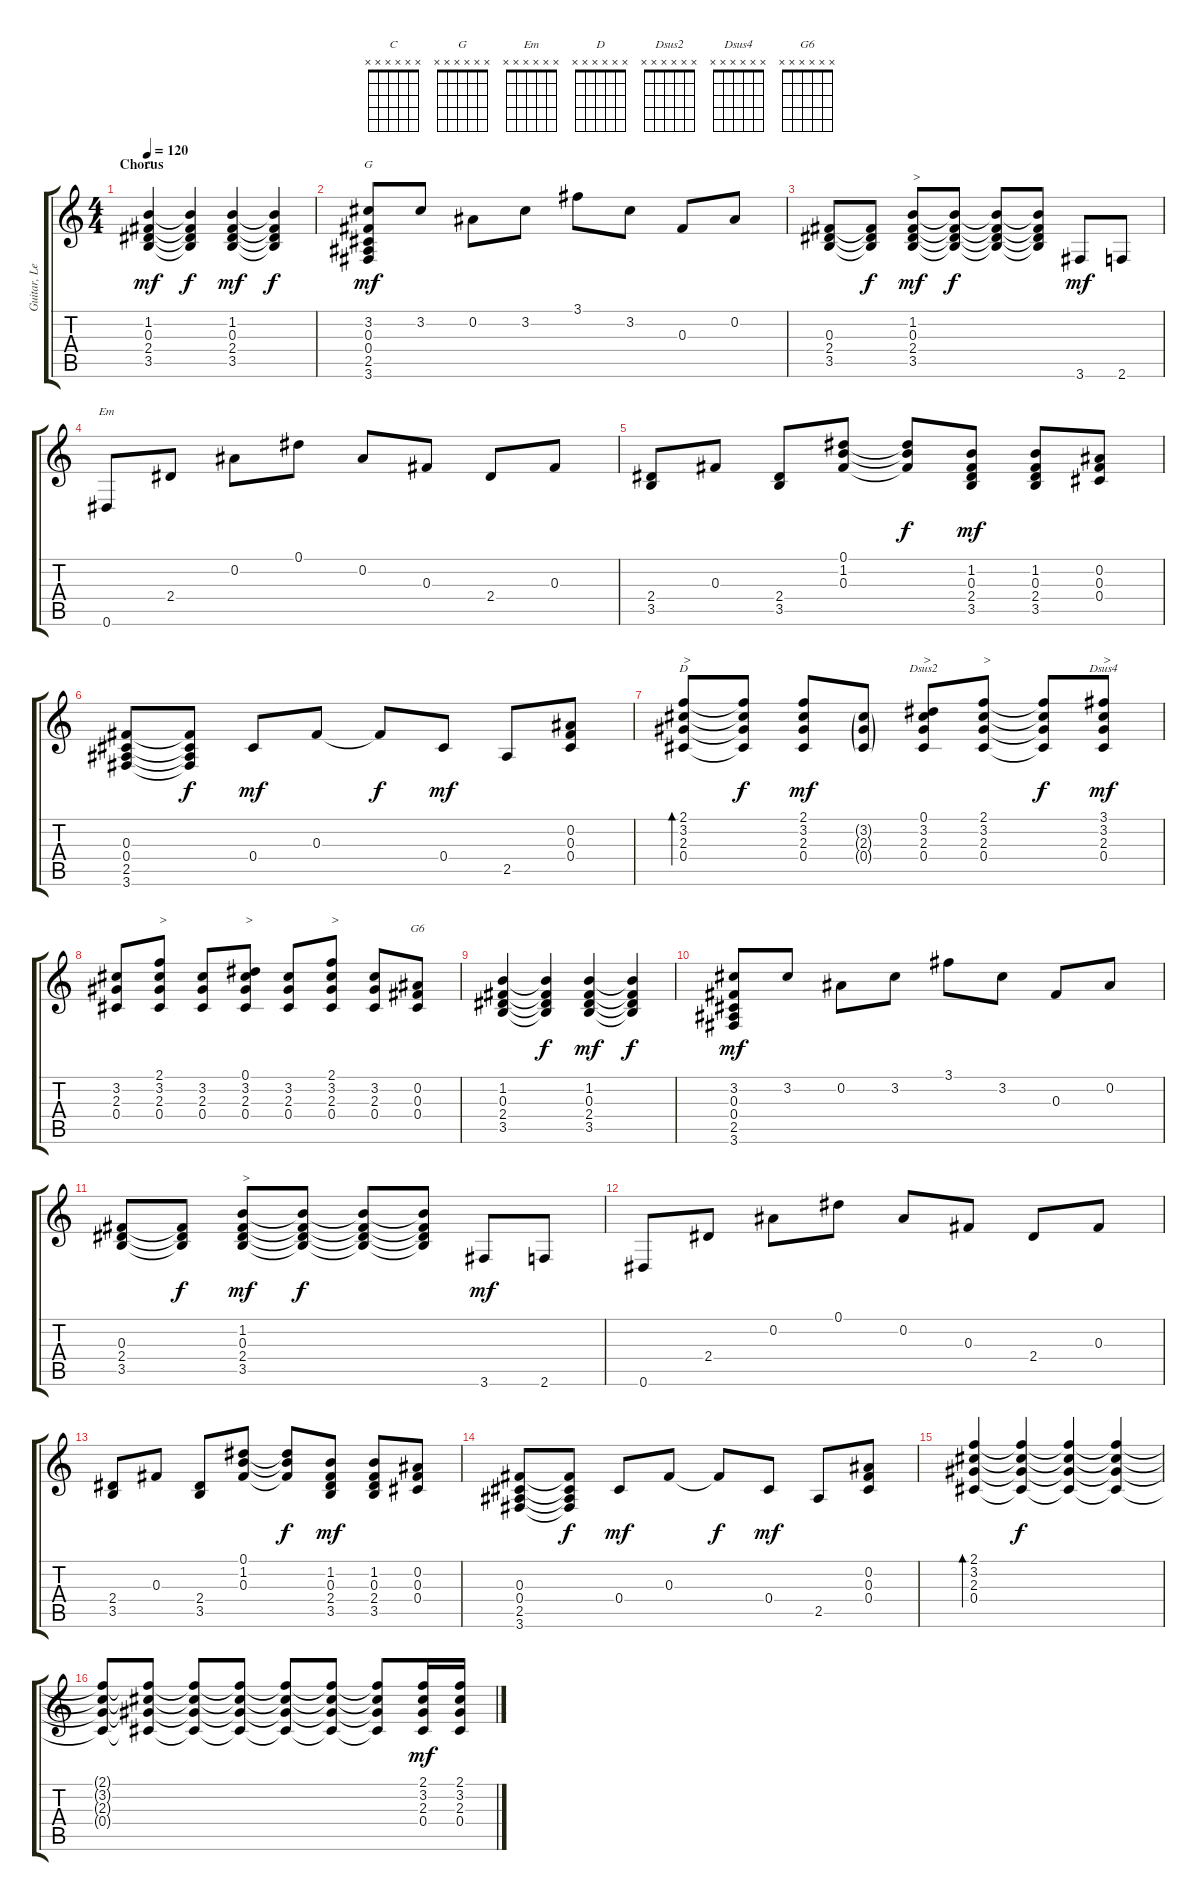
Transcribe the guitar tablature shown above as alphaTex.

\track ("Guitar, Lead" "Guitar, Le") {instrument acousticguitarsteel}
\staff {score tabs}
\tuning (Eb4 Bb3 Gb3 Db3 Ab2 Eb2) {hide}
\chord ("C" x x x x x x)
\chord ("G" x x x x x x)
\chord ("Em" x x x x x x)
\chord ("D" x x x x x x)
\chord ("Dsus2" x x x x x x)
\chord ("Dsus4" x x x x x x)
\chord ("G6" x x x x x x)
\ts (4 4)
\section ("" "Chorus")
\tempo 120
\clef g2
\ks c
(1.2 0.3 2.4 3.5).4{ch "C" dy mf} (1.2{t} 0.3{t} 2.4{t} 3.5{t}).4{dy f} (1.2 0.3 2.4 3.5).4{dy mf} (1.2{t} 0.3{t} 2.4{t} 3.5{t}).4{dy f} |
(3.2 0.3 0.4 2.5 3.6).8{ch "G" dy mf} 3.2.8 0.2.8 3.2.8 3.1.8 3.2.8 0.3.8 0.2.8 |
(0.3 2.4 3.5).8 (0.3{t} 2.4{t} 3.5{t}).8{dy f} (1.2 0.3 2.4 3.5).8{txt ">" dy mf} (1.2{t} 0.3{t} 2.4{t} 3.5{t}).8{dy f} (1.2{t} 0.3{t} 2.4{t} 3.5{t}).8 (1.2{t} 0.3{t} 2.4{t} 3.5{t}).8 3.6.8{dy mf} 2.6.8 |
0.6.8{ch "Em"} 2.4.8 0.2.8 0.1.8 0.2.8 0.3.8 2.4.8 0.3.8 |
(2.4 3.5).8 0.3.8 (2.4 3.5).8 (0.1 1.2 0.3).8 (0.1{t} 1.2{t} 0.3{t}).8{dy f} (1.2 0.3 2.4 3.5).8{dy mf} (1.2 0.3 2.4 3.5).8 (0.2 0.3 0.4).8 |
(0.3 0.4 2.5 3.6).8 (0.3{t} 0.4{t} 2.5{t} 3.6{t}).8{dy f} 0.4.8{dy mf} 0.3.8 0.3{t}.8{dy f} 0.4.8{dy mf} 2.5.8 (0.2 0.3 0.4).8 |
(2.1 3.2 2.3 0.4).8{bd 120 ch "D" txt ">"} (2.1{t} 3.2{t} 2.3{t} 0.4{t}).8{dy f} (2.1 3.2 2.3 0.4).8{dy mf} (3.2{g} 2.3{g} 0.4{g}).8 (0.1 3.2 2.3 0.4).8{ch "Dsus2" txt ">"} (2.1 3.2 2.3 0.4).8{txt ">"} (2.1{t} 3.2{t} 2.3{t} 0.4{t}).8{dy f} (3.1 3.2 2.3 0.4).8{ch "Dsus4" txt ">" dy mf} |
(3.2 2.3 0.4).8 (2.1 3.2 2.3 0.4).8{txt ">"} (3.2 2.3 0.4).8 (0.1 3.2 2.3 0.4).8{txt ">"} (3.2 2.3 0.4).8 (2.1 3.2 2.3 0.4).8{txt ">"} (3.2 2.3 0.4).8 (0.2 0.3 0.4).8{ch "G6"} |
(1.2 0.3 2.4 3.5).4 (1.2{t} 0.3{t} 2.4{t} 3.5{t}).4{dy f} (1.2 0.3 2.4 3.5).4{dy mf} (1.2{t} 0.3{t} 2.4{t} 3.5{t}).4{dy f} |
(3.2 0.3 0.4 2.5 3.6).8{dy mf} 3.2.8 0.2.8 3.2.8 3.1.8 3.2.8 0.3.8 0.2.8 |
(0.3 2.4 3.5).8 (0.3{t} 2.4{t} 3.5{t}).8{dy f} (1.2 0.3 2.4 3.5).8{txt ">" dy mf} (1.2{t} 0.3{t} 2.4{t} 3.5{t}).8{dy f} (1.2{t} 0.3{t} 2.4{t} 3.5{t}).8 (1.2{t} 0.3{t} 2.4{t} 3.5{t}).8 3.6.8{dy mf} 2.6.8 |
0.6.8 2.4.8 0.2.8 0.1.8 0.2.8 0.3.8 2.4.8 0.3.8 |
(2.4 3.5).8 0.3.8 (2.4 3.5).8 (0.1 1.2 0.3).8 (0.1{t} 1.2{t} 0.3{t}).8{dy f} (1.2 0.3 2.4 3.5).8{dy mf} (1.2 0.3 2.4 3.5).8 (0.2 0.3 0.4).8 |
(0.3 0.4 2.5 3.6).8 (0.3{t} 0.4{t} 2.5{t} 3.6{t}).8{dy f} 0.4.8{dy mf} 0.3.8 0.3{t}.8{dy f} 0.4.8{dy mf} 2.5.8 (0.2 0.3 0.4).8 |
(2.1 3.2 2.3 0.4).4{bd 120} (2.1{t} 3.2{t} 2.3{t} 0.4{t}).4{dy f} (2.1{t} 3.2{t} 2.3{t} 0.4{t}).4 (2.1{t} 3.2{t} 2.3{t} 0.4{t}).4 |
(2.1{t} 3.2{t} 2.3{t} 0.4{t}).8 (2.1{t} 3.2{t} 2.3{t} 0.4{t}).8 (2.1{t} 3.2{t} 2.3{t} 0.4{t}).8 (2.1{t} 3.2{t} 2.3{t} 0.4{t}).8 (2.1{t} 3.2{t} 2.3{t} 0.4{t}).8 (2.1{t} 3.2{t} 2.3{t} 0.4{t}).8 (2.1{t} 3.2{t} 2.3{t} 0.4{t}).8 (2.1 3.2 2.3 0.4).16{dy mf} (2.1 3.2 2.3 0.4).16
